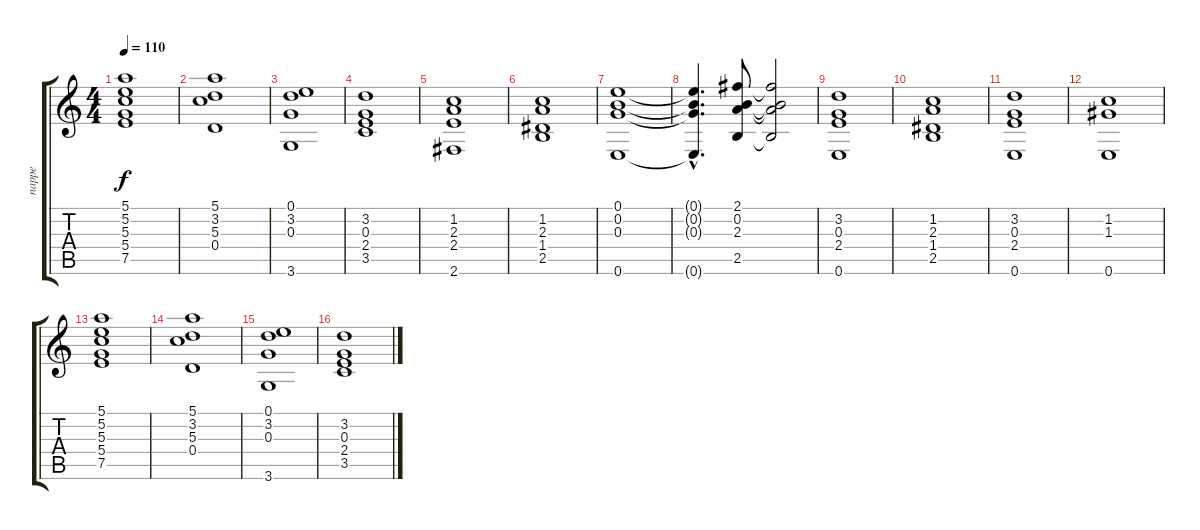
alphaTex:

\track ("nappe" "nappe") {instrument synthstrings1}
\staff {score tabs}
\tuning (E5 B4 G4 D4 A3 E3) {hide}
\ts (4 4)
\tempo 110
\clef g2
\ks c
(5.1 5.2 5.3 5.4 7.5).1{dy f} |
(5.1 3.2 5.3 0.4).1 |
(0.1 3.2 0.3 3.6).1 |
(3.2 0.3 2.4 3.5).1 |
(1.2 2.3 2.4 2.6).1 |
(1.2 2.3 1.4 2.5).1 |
(0.1 0.2 0.3 0.6).1 |
(0.1{hac t} 0.2{hac t} 0.3{hac t} 0.6{hac t}).4{d} (2.1 0.2 2.3 2.5).8 (2.1{t} 0.2{t} 2.3{t} 2.5{t}).2 |
(3.2 0.3 2.4 0.6).1 |
(1.2 2.3 1.4 2.5).1 |
(3.2 0.3 2.4 0.6).1 |
(1.2 1.3 0.6).1 |
(5.1 5.2 5.3 5.4 7.5).1 |
(5.1 3.2 5.3 0.4).1 |
(0.1 3.2 0.3 3.6).1 |
(3.2 0.3 2.4 3.5).1
